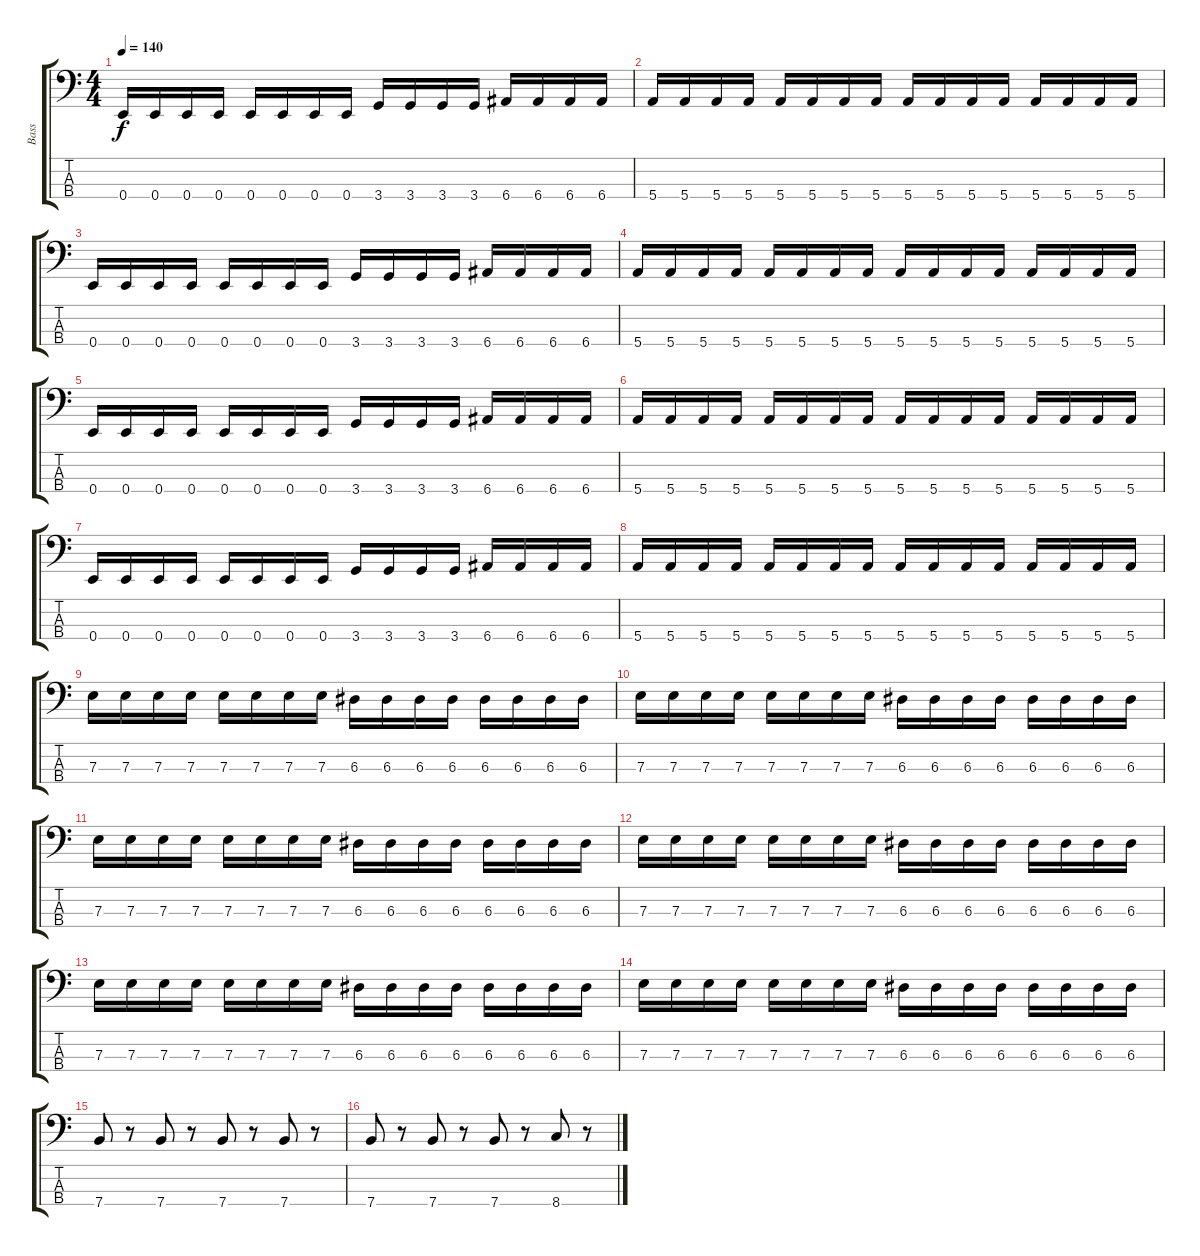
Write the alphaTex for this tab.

\track ("Bass" "Bass") {instrument electricbassfinger}
\staff {score tabs}
\tuning (G2 D2 A1 E1) {hide}
\ts (4 4)
\tempo 140
\clef f4
\ks c
0.4.16{dy f} 0.4.16 0.4.16 0.4.16 0.4.16 0.4.16 0.4.16 0.4.16 3.4.16 3.4.16 3.4.16 3.4.16 6.4.16 6.4.16 6.4.16 6.4.16 |
5.4.16 5.4.16 5.4.16 5.4.16 5.4.16 5.4.16 5.4.16 5.4.16 5.4.16 5.4.16 5.4.16 5.4.16 5.4.16 5.4.16 5.4.16 5.4.16 |
0.4.16 0.4.16 0.4.16 0.4.16 0.4.16 0.4.16 0.4.16 0.4.16 3.4.16 3.4.16 3.4.16 3.4.16 6.4.16 6.4.16 6.4.16 6.4.16 |
5.4.16 5.4.16 5.4.16 5.4.16 5.4.16 5.4.16 5.4.16 5.4.16 5.4.16 5.4.16 5.4.16 5.4.16 5.4.16 5.4.16 5.4.16 5.4.16 |
0.4.16 0.4.16 0.4.16 0.4.16 0.4.16 0.4.16 0.4.16 0.4.16 3.4.16 3.4.16 3.4.16 3.4.16 6.4.16 6.4.16 6.4.16 6.4.16 |
5.4.16 5.4.16 5.4.16 5.4.16 5.4.16 5.4.16 5.4.16 5.4.16 5.4.16 5.4.16 5.4.16 5.4.16 5.4.16 5.4.16 5.4.16 5.4.16 |
0.4.16 0.4.16 0.4.16 0.4.16 0.4.16 0.4.16 0.4.16 0.4.16 3.4.16 3.4.16 3.4.16 3.4.16 6.4.16 6.4.16 6.4.16 6.4.16 |
5.4.16 5.4.16 5.4.16 5.4.16 5.4.16 5.4.16 5.4.16 5.4.16 5.4.16 5.4.16 5.4.16 5.4.16 5.4.16 5.4.16 5.4.16 5.4.16 |
7.3.16 7.3.16 7.3.16 7.3.16 7.3.16 7.3.16 7.3.16 7.3.16 6.3.16 6.3.16 6.3.16 6.3.16 6.3.16 6.3.16 6.3.16 6.3.16 |
7.3.16 7.3.16 7.3.16 7.3.16 7.3.16 7.3.16 7.3.16 7.3.16 6.3.16 6.3.16 6.3.16 6.3.16 6.3.16 6.3.16 6.3.16 6.3.16 |
7.3.16 7.3.16 7.3.16 7.3.16 7.3.16 7.3.16 7.3.16 7.3.16 6.3.16 6.3.16 6.3.16 6.3.16 6.3.16 6.3.16 6.3.16 6.3.16 |
7.3.16 7.3.16 7.3.16 7.3.16 7.3.16 7.3.16 7.3.16 7.3.16 6.3.16 6.3.16 6.3.16 6.3.16 6.3.16 6.3.16 6.3.16 6.3.16 |
7.3.16 7.3.16 7.3.16 7.3.16 7.3.16 7.3.16 7.3.16 7.3.16 6.3.16 6.3.16 6.3.16 6.3.16 6.3.16 6.3.16 6.3.16 6.3.16 |
7.3.16 7.3.16 7.3.16 7.3.16 7.3.16 7.3.16 7.3.16 7.3.16 6.3.16 6.3.16 6.3.16 6.3.16 6.3.16 6.3.16 6.3.16 6.3.16 |
7.4.8 r.8 7.4.8 r.8 7.4.8 r.8 7.4.8 r.8 |
7.4.8 r.8 7.4.8 r.8 7.4.8 r.8 8.4.8 r.8
